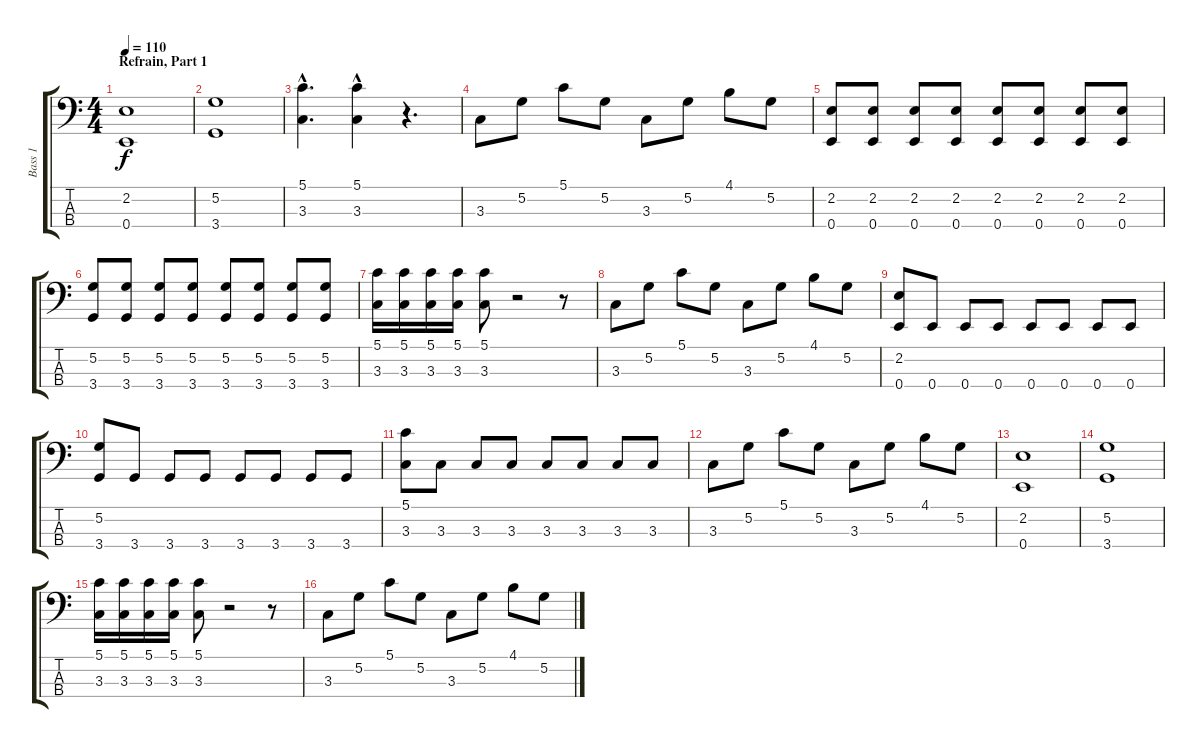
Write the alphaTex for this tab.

\track ("Bass 1" "Bass 1") {instrument electricbasspick}
\staff {score tabs}
\tuning (G2 D2 A1 E1) {hide}
\ts (4 4)
\section ("" "Refrain, Part 1")
\tempo 110
\clef f4
\ks c
(2.2 0.4).1{dy f} |
(5.2 3.4).1 |
(5.1{hac} 3.3{hac}).4{d} (5.1{hac} 3.3).4 r.4{d} |
3.3.8 5.2.8 5.1.8 5.2.8 3.3.8 5.2.8 4.1.8 5.2.8 |
(2.2 0.4).8 (2.2 0.4).8 (2.2 0.4).8 (2.2 0.4).8 (2.2 0.4).8 (2.2 0.4).8 (2.2 0.4).8 (2.2 0.4).8 |
(5.2 3.4).8 (5.2 3.4).8 (5.2 3.4).8 (5.2 3.4).8 (5.2 3.4).8 (5.2 3.4).8 (5.2 3.4).8 (5.2 3.4).8 |
(5.1 3.3).16 (5.1 3.3).16 (5.1 3.3).16 (5.1 3.3).16 (5.1 3.3).8 r.2 r.8 |
3.3.8 5.2.8 5.1.8 5.2.8 3.3.8 5.2.8 4.1.8 5.2.8 |
(2.2 0.4).8 0.4.8 0.4.8 0.4.8 0.4.8 0.4.8 0.4.8 0.4.8 |
(5.2 3.4).8 3.4.8 3.4.8 3.4.8 3.4.8 3.4.8 3.4.8 3.4.8 |
(5.1 3.3).8 3.3.8 3.3.8 3.3.8 3.3.8 3.3.8 3.3.8 3.3.8 |
3.3.8 5.2.8 5.1.8 5.2.8 3.3.8 5.2.8 4.1.8 5.2.8 |
(2.2 0.4).1 |
(5.2 3.4).1 |
(5.1 3.3).16 (5.1 3.3).16 (5.1 3.3).16 (5.1 3.3).16 (5.1 3.3).8 r.2 r.8 |
3.3.8 5.2.8 5.1.8 5.2.8 3.3.8 5.2.8 4.1.8 5.2.8
